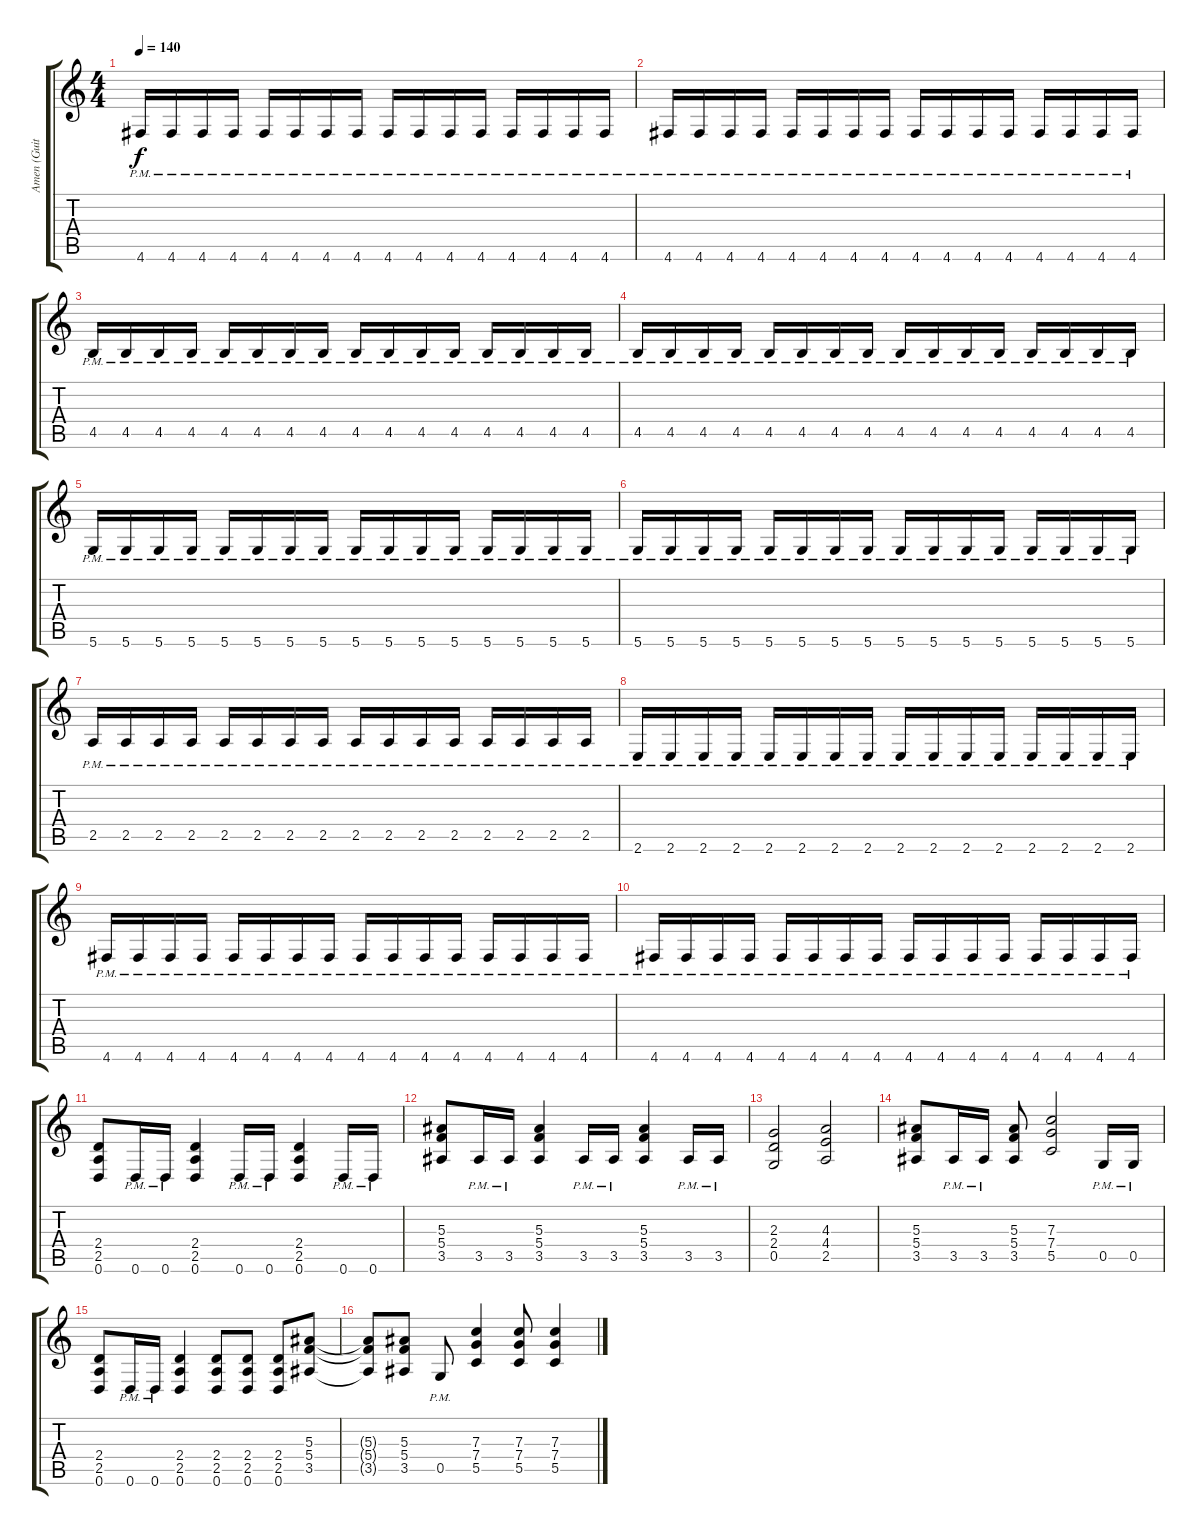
\track ("Amen (Guitar)" "Amen (Guit") {instrument distortionguitar}
\staff {score tabs}
\tuning (D4 A3 F3 C3 G2 D2) {hide}
\ts (4 4)
\tempo 140
\clef g2
\ks c
4.6{pm}.16{dy f} 4.6{pm}.16 4.6{pm}.16 4.6{pm}.16 4.6{pm}.16 4.6{pm}.16 4.6{pm}.16 4.6{pm}.16 4.6{pm}.16 4.6{pm}.16 4.6{pm}.16 4.6{pm}.16 4.6{pm}.16 4.6{pm}.16 4.6{pm}.16 4.6{pm}.16 |
4.6{pm}.16 4.6{pm}.16 4.6{pm}.16 4.6{pm}.16 4.6{pm}.16 4.6{pm}.16 4.6{pm}.16 4.6{pm}.16 4.6{pm}.16 4.6{pm}.16 4.6{pm}.16 4.6{pm}.16 4.6{pm}.16 4.6{pm}.16 4.6{pm}.16 4.6{pm}.16 |
4.5{pm}.16 4.5{pm}.16 4.5{pm}.16 4.5{pm}.16 4.5{pm}.16 4.5{pm}.16 4.5{pm}.16 4.5{pm}.16 4.5{pm}.16 4.5{pm}.16 4.5{pm}.16 4.5{pm}.16 4.5{pm}.16 4.5{pm}.16 4.5{pm}.16 4.5{pm}.16 |
4.5{pm}.16 4.5{pm}.16 4.5{pm}.16 4.5{pm}.16 4.5{pm}.16 4.5{pm}.16 4.5{pm}.16 4.5{pm}.16 4.5{pm}.16 4.5{pm}.16 4.5{pm}.16 4.5{pm}.16 4.5{pm}.16 4.5{pm}.16 4.5{pm}.16 4.5{pm}.16 |
5.6{pm}.16 5.6{pm}.16 5.6{pm}.16 5.6{pm}.16 5.6{pm}.16 5.6{pm}.16 5.6{pm}.16 5.6{pm}.16 5.6{pm}.16 5.6{pm}.16 5.6{pm}.16 5.6{pm}.16 5.6{pm}.16 5.6{pm}.16 5.6{pm}.16 5.6{pm}.16 |
5.6{pm}.16 5.6{pm}.16 5.6{pm}.16 5.6{pm}.16 5.6{pm}.16 5.6{pm}.16 5.6{pm}.16 5.6{pm}.16 5.6{pm}.16 5.6{pm}.16 5.6{pm}.16 5.6{pm}.16 5.6{pm}.16 5.6{pm}.16 5.6{pm}.16 5.6{pm}.16 |
2.5{pm}.16 2.5{pm}.16 2.5{pm}.16 2.5{pm}.16 2.5{pm}.16 2.5{pm}.16 2.5{pm}.16 2.5{pm}.16 2.5{pm}.16 2.5{pm}.16 2.5{pm}.16 2.5{pm}.16 2.5{pm}.16 2.5{pm}.16 2.5{pm}.16 2.5{pm}.16 |
2.6{pm}.16 2.6{pm}.16 2.6{pm}.16 2.6{pm}.16 2.6{pm}.16 2.6{pm}.16 2.6{pm}.16 2.6{pm}.16 2.6{pm}.16 2.6{pm}.16 2.6{pm}.16 2.6{pm}.16 2.6{pm}.16 2.6{pm}.16 2.6{pm}.16 2.6{pm}.16 |
4.6{pm}.16 4.6{pm}.16 4.6{pm}.16 4.6{pm}.16 4.6{pm}.16 4.6{pm}.16 4.6{pm}.16 4.6{pm}.16 4.6{pm}.16 4.6{pm}.16 4.6{pm}.16 4.6{pm}.16 4.6{pm}.16 4.6{pm}.16 4.6{pm}.16 4.6{pm}.16 |
4.6{pm}.16 4.6{pm}.16 4.6{pm}.16 4.6{pm}.16 4.6{pm}.16 4.6{pm}.16 4.6{pm}.16 4.6{pm}.16 4.6{pm}.16 4.6{pm}.16 4.6{pm}.16 4.6{pm}.16 4.6{pm}.16 4.6{pm}.16 4.6{pm}.16 4.6{pm}.16 |
(2.4 2.5 0.6).8 0.6{pm}.16 0.6{pm}.16 (2.4 2.5 0.6).4 0.6{pm}.16 0.6{pm}.16 (2.4 2.5 0.6).4 0.6{pm}.16 0.6{pm}.16 |
(5.3 5.4 3.5).8 3.5{pm}.16 3.5{pm}.16 (5.3 5.4 3.5).4 3.5{pm}.16 3.5{pm}.16 (5.3 5.4 3.5).4 3.5{pm}.16 3.5{pm}.16 |
(2.3 2.4 0.5).2 (4.3 4.4 2.5).2 |
(5.3 5.4 3.5).8 3.5{pm}.16 3.5{pm}.16 (5.3 5.4 3.5).8 (7.3 7.4 5.5).2 0.5{pm}.16 0.5{pm}.16 |
(2.4 2.5 0.6).8 0.6{pm}.16 0.6{pm}.16 (2.4 2.5 0.6).4 (2.4 2.5 0.6).8 (2.4 2.5 0.6).8 (2.4 2.5 0.6).8 (5.3 5.4 3.5).8 |
(5.3{t} 5.4{t} 3.5{t}).8 (5.3 5.4 3.5).8 0.5{pm}.8 (7.3 7.4 5.5).4 (7.3 7.4 5.5).8 (7.3 7.4 5.5).4
